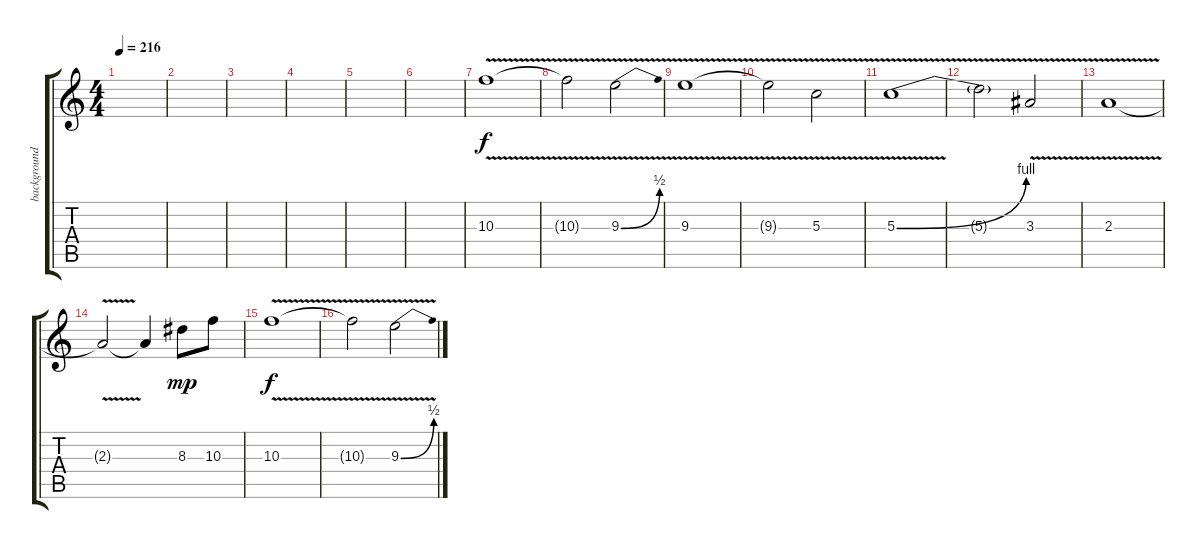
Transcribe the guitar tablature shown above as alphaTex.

\track ("background" "background") {instrument overdrivenguitar}
\staff {score tabs}
\tuning (E4 B3 G3 D3 A2 E2) {hide}
\ts (4 4)
\tempo 216
\clef g2
\ks c
|
|
|
|
|
|
10.3{v}.1 |
10.3{t}.2 9.3{be (bend 0 0 60 2) v}.2 |
9.3{v}.1 |
9.3{t}.2 5.3{v}.2 |
5.3{be (bend 0 0 60 4) v}.1 |
5.3{t}.2 3.3{v}.2 |
2.3{v}.1 |
2.3{t}.2 2.3{t}.4 8.3.8{dy mp} 10.3.8 |
10.3{v}.1{dy f} |
10.3{t}.2 9.3{be (bend 0 0 60 2) v}.2
